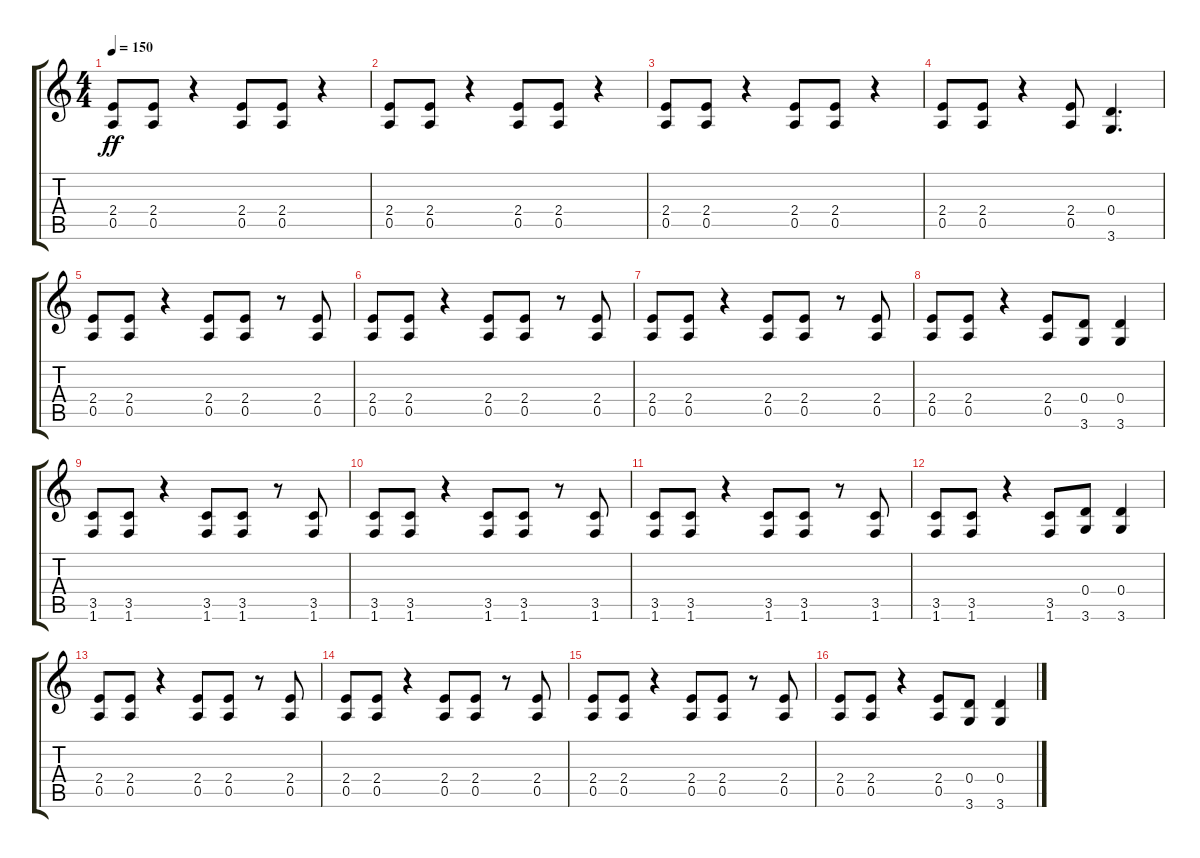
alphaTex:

\track "" {instrument distortionguitar}
\staff {score tabs}
\tuning (E4 B3 G3 D3 A2 E2) {hide}
\ts (4 4)
\tempo 150
\clef g2
\ks c
(2.4 0.5).8{dy ff} (2.4 0.5).8 r.4 (2.4 0.5).8 (2.4 0.5).8 r.4 |
(2.4 0.5).8 (2.4 0.5).8 r.4 (2.4 0.5).8 (2.4 0.5).8 r.4 |
(2.4 0.5).8 (2.4 0.5).8 r.4 (2.4 0.5).8 (2.4 0.5).8 r.4 |
(2.4 0.5).8 (2.4 0.5).8 r.4 (2.4 0.5).8 (0.4 3.6).4{d} |
(2.4 0.5).8 (2.4 0.5).8 r.4 (2.4 0.5).8 (2.4 0.5).8 r.8 (2.4 0.5).8 |
(2.4 0.5).8 (2.4 0.5).8 r.4 (2.4 0.5).8 (2.4 0.5).8 r.8 (2.4 0.5).8 |
(2.4 0.5).8 (2.4 0.5).8 r.4 (2.4 0.5).8 (2.4 0.5).8 r.8 (2.4 0.5).8 |
(2.4 0.5).8 (2.4 0.5).8 r.4 (2.4 0.5).8 (0.4 3.6).8 (0.4 3.6).4 |
(3.5 1.6).8 (3.5 1.6).8 r.4 (3.5 1.6).8 (3.5 1.6).8 r.8 (3.5 1.6).8 |
(3.5 1.6).8 (3.5 1.6).8 r.4 (3.5 1.6).8 (3.5 1.6).8 r.8 (3.5 1.6).8 |
(3.5 1.6).8 (3.5 1.6).8 r.4 (3.5 1.6).8 (3.5 1.6).8 r.8 (3.5 1.6).8 |
(3.5 1.6).8 (3.5 1.6).8 r.4 (3.5 1.6).8 (0.4 3.6).8 (0.4 3.6).4 |
(2.4 0.5).8 (2.4 0.5).8 r.4 (2.4 0.5).8 (2.4 0.5).8 r.8 (2.4 0.5).8 |
(2.4 0.5).8 (2.4 0.5).8 r.4 (2.4 0.5).8 (2.4 0.5).8 r.8 (2.4 0.5).8 |
(2.4 0.5).8 (2.4 0.5).8 r.4 (2.4 0.5).8 (2.4 0.5).8 r.8 (2.4 0.5).8 |
(2.4 0.5).8 (2.4 0.5).8 r.4 (2.4 0.5).8 (0.4 3.6).8 (0.4 3.6).4
